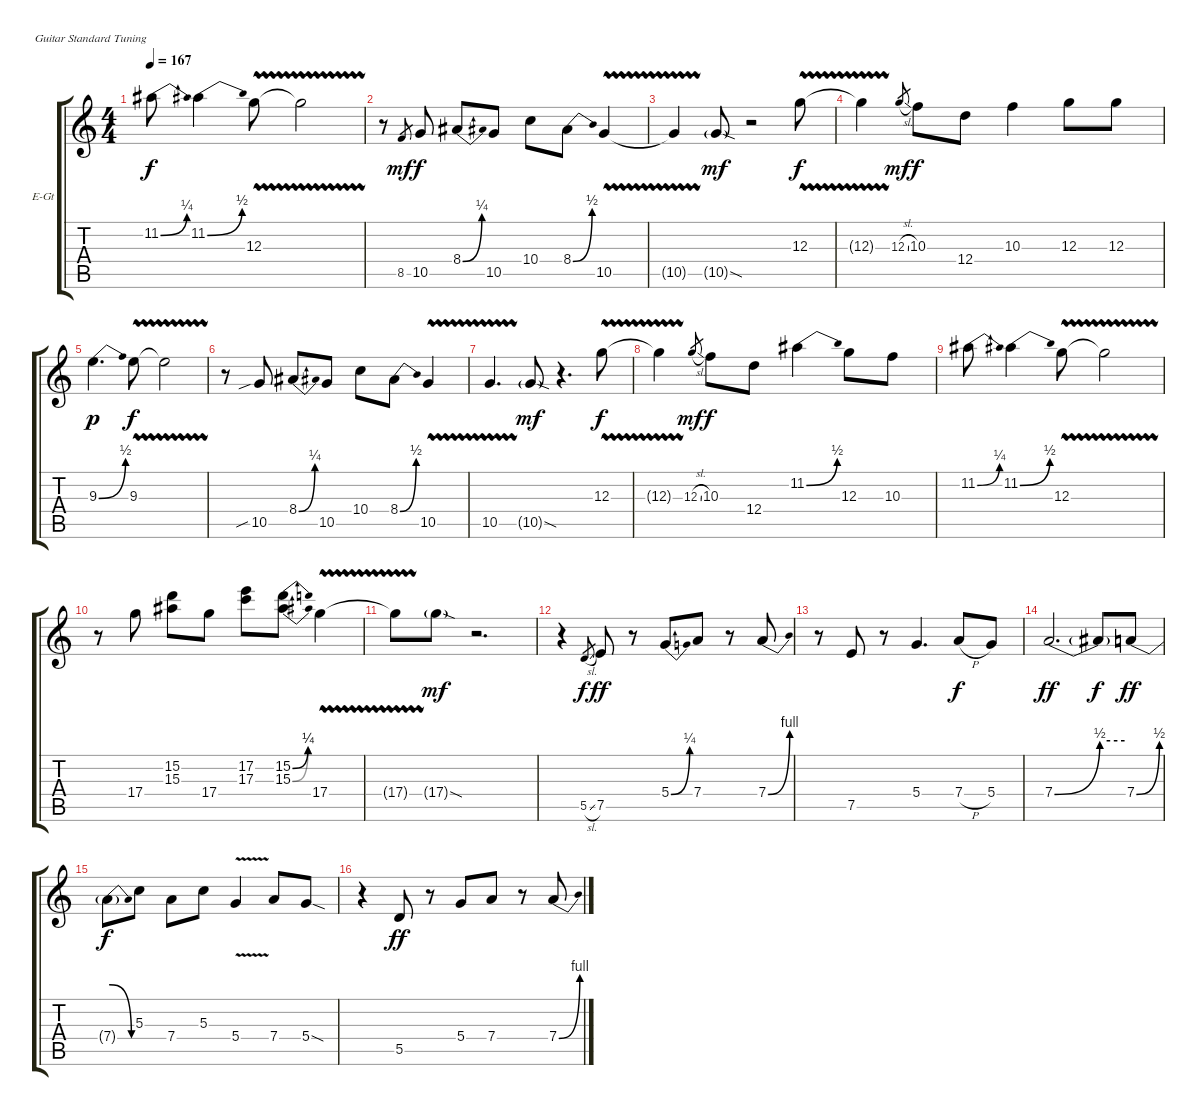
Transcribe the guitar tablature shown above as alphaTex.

\bracketExtendMode groupsimilarinstruments
\firstSystemTrackNameOrientation horizontal
\otherSystemsTrackNameOrientation horizontal
\track ("Lead w/chorus" "E-Gt") {instrument overdrivenguitar}
\staff {score tabs}
\tuning (E4 B3 G3 D3 A2 E2)
\ts (4 4)
\tempo 167
\clef g2
\scale
0.319914
\ks c
11.2{be (bend 0 0 60 1)}.8{dy f} 11.2{be (bend 0 0 60 2)}.4 12.3{vw}.8 12.3{vw t}.2 |
\scale
0.358511 r.8 8.5.8{gr dy mf} 10.5.8{dy f} 8.4{be (bend 0 0 60 1)}.8 10.5.8 10.4.8 8.4{be (bend 0 0 60 2)}.8 10.5{vw}.4 |
\scale
0.321086 10.5{vw t}.4 10.5{sod g}.8{dy mf} r.2 12.3{vw}.8{dy f} |
\scale
0.311831 12.3{vw t}.4 12.3{sl}.8{gr dy mf} 10.3.8{dy f} 12.4.8 10.3.4 12.3.8 12.3.8 |
\scale
0.252211 9.3{be (bend 0 0 60 2)}.4{d dy p} 9.3{vw}.8{dy f} 9.3{vw t}.2 |
\scale
0.436047 r.8 10.5{sib}.8 8.4{be (bend 0 0 60 1)}.8 10.5.8 10.4.8 8.4{be (bend 0 0 60 2)}.8 10.5{vw}.4 |
\scale
0.341743 10.5{vw}.4{d} 10.5{sod g}.8{dy mf} r.4{d} 12.3{vw}.8{dy f} |
\scale
0.326111 12.3{vw t}.4 12.3{sl}.8{gr dy mf} 10.3.8{dy f} 12.4.8 11.2{be (bend 0 0 60 2)}.4 12.3.8 10.3.8 |
\scale
0.331572 11.2{be (bend 0 0 60 1)}.8 11.2{be (bend 0 0 60 2)}.4 12.3{vw}.8 12.3{vw t}.2 |
\scale
0.374112 r.8 17.4.8 (15.2 15.3).8 17.4.8 (17.2 17.3).8 (15.2{be (bend 0 0 60 1)} 15.3{be (bend 0 0 60 1)}).8 17.4{vw}.4 |
\scale
0.300911 17.4{vw t}.8 17.4{sod g}.8{dy mf} r.2{d} |
\scale
0.325375 r.4 5.5{sl}.8{gr dy f} 7.5.8{dy ff} r.8 5.4{be (bend 0 0 60 1)}.8 7.4.8 r.8 7.4{be (bend 0 0 60 4)}.8 |
\scale
0.370436 r.8 7.5.8 r.8 5.4.4{d} 7.4{h}.8{dy f} 5.4.8 |
\scale
0.305232 7.4{be (bend 0 0 60 2)}.2{d dy ff} 7.4{be (hold 0 2 60 2) t}.8{dy f} 7.4{be (bend 0 0 60 2)}.8{dy ff} |
\scale
0.324354 7.4{be (release 0 2 60 0) t}.8{dy f} 5.3.8 7.4.8 5.3.8 5.4{v}.4 7.4.8 5.4{sod}.8 |
r.4 5.5.8{dy ff} r.8 5.4.8 7.4.8 r.8 7.4{be (bend 0 0 60 4)}.8
